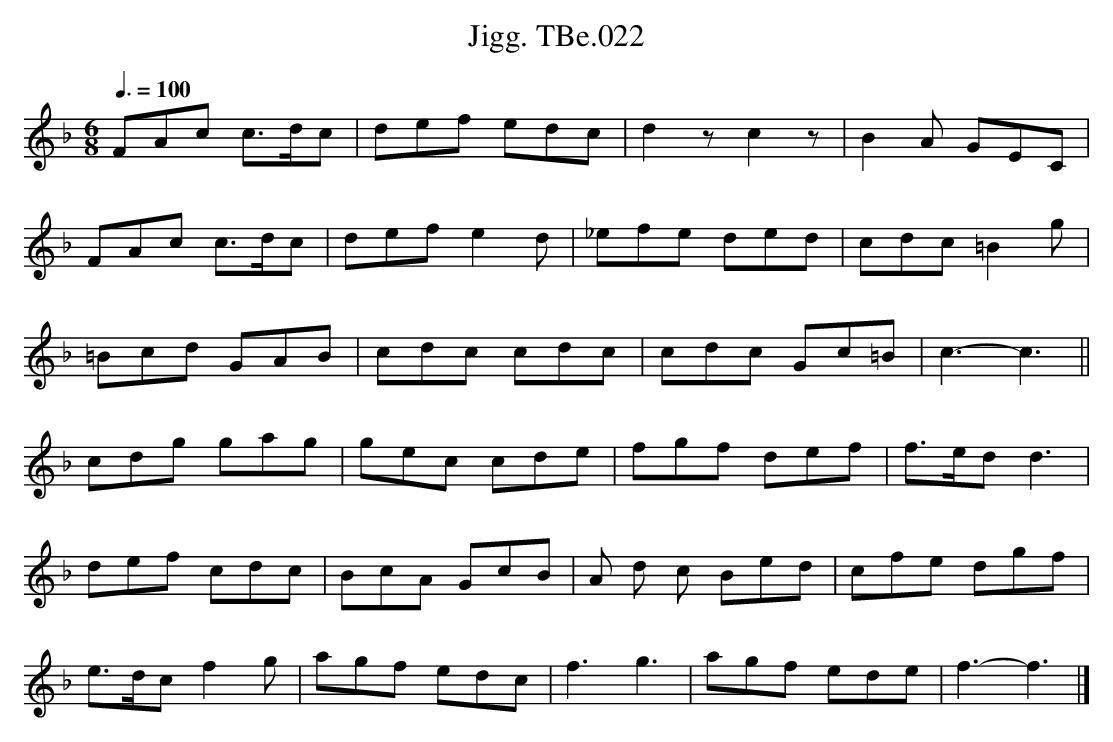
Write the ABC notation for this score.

X:1
T:Jigg. TBe.022
M:6/8
L:1/8
Q:3/8=100
K:F major
FAc c>dc | def edc | d2z c2z | B2 A GEC |
FAc c>dc | def e2 d | _efe ded | cdc =B2 g |
=Bcd GAB | cdc cdc |cdc Gc=B | c3-c3 ||
cdg gag | gec cde | fgf def | f>ed d3 |
def cdc |  BcA GcB | A d c Bed | cfe dgf |
e>dc f2 g |agf edc | f3g3 | agf ede | f3-f3 |]
